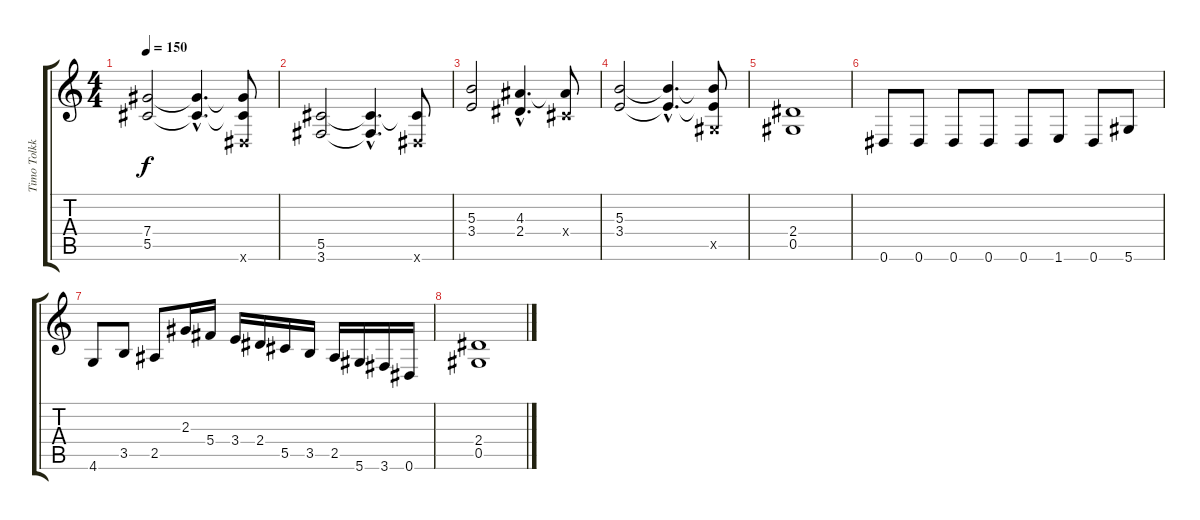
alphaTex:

\track ("Timo Tolkki" "Timo Tolkk") {instrument distortionguitar}
\staff {score tabs}
\tuning (Eb4 Bb3 Gb3 Db3 Ab2 Eb2) {hide}
\ts (4 4)
\tempo 150
\clef g2
\ks c
(7.4 5.5).2{dy f} (7.4{hac t} 5.5{hac t}).4{d} (7.4{t} 5.5{t} 0.6{x}).8 |
(5.5 3.6).2 (5.5{hac t} 3.6{hac t}).4{d} (5.5{t} 0.6{x}).8 |
(5.3 3.4).2 (4.3{hac} 2.4{hac}).4{d} (4.3{t} 0.4{x}).8 |
(5.3 3.4).2 (5.3{hac t} 3.4{hac t}).4{d} (5.3{t} 3.4{t} 0.5{x}).8 |
(2.4 0.5).1 |
0.6.8 0.6.8 0.6.8 0.6.8 0.6.8 1.6.8 0.6.8 5.6.8 |
4.6.8 3.5.8 2.5.8 2.3.16 5.4.16 3.4.16 2.4.16 5.5.16 3.5.16 2.5.16 5.6.16 3.6.16 0.6.16 |
(2.4 0.5).1
